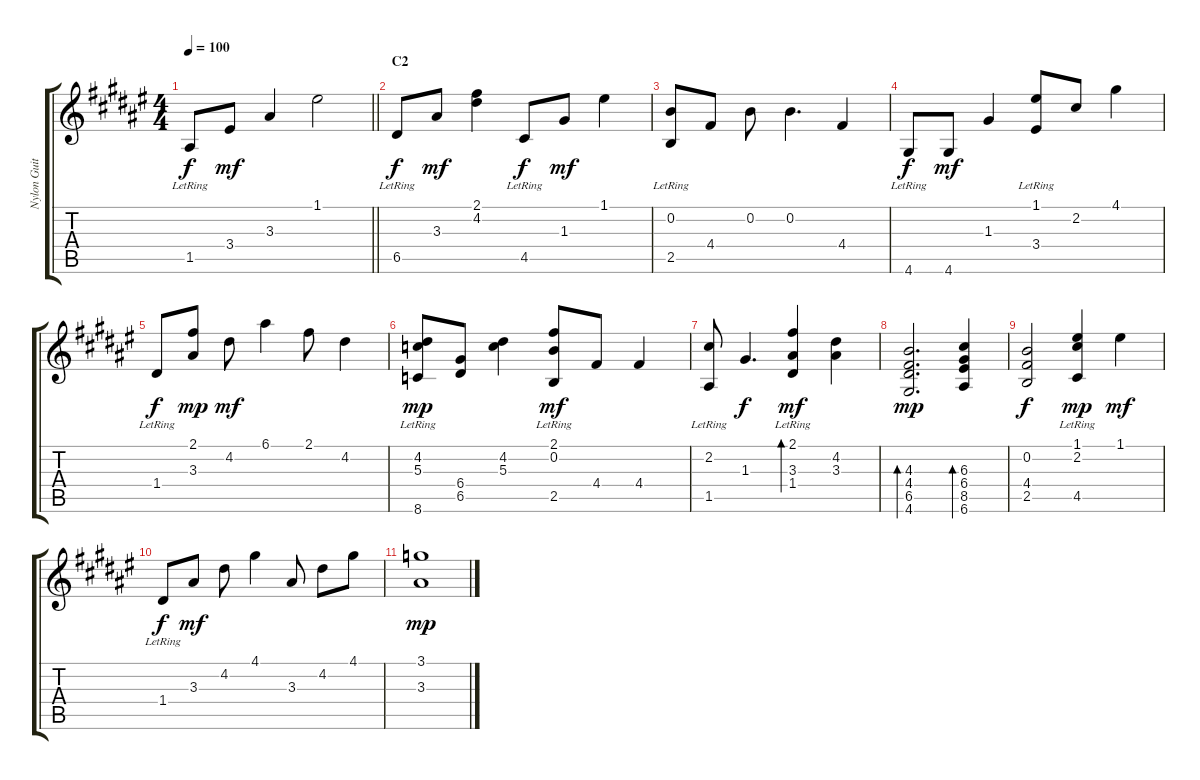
\track ("Nylon Guitar" "Nylon Guit") {instrument acousticguitarnylon}
\staff {score tabs}
\tuning (E4 B3 G3 D3 A2 E2) {hide}
\ts (4 4)
\tempo 100
\clef g2
\barLineRight lightlight
\ks f#
1.5{lr}.8{dy f} 3.4.8{dy mf} 3.3.4 1.1.2 |
\section ("" "C2")
6.5{lr}.8{dy f} 3.3.8{dy mf} (2.1 4.2).4 4.5{lr}.8{dy f} 1.3.8{dy mf} 1.1.4 |
(0.2 2.5{lr}).8 4.4.8 0.2.8 0.2.4{d} 4.4.4 |
4.6{lr}.8{dy f} 4.6.8{dy mf} 1.3.4 (1.1 3.4{lr}).8 2.2.8 4.1.4 |
1.4{lr}.8{dy f} (2.1 3.3).8{dy mp} 4.2.8{dy mf} 6.1.4 2.1.8 4.2.4 |
(4.2 5.3 8.6{lr}).8{dy mp} (6.4 6.5).8 (4.2 5.3).4 (2.1 0.2 2.5{lr}).8{dy mf} 4.4.8 4.4.4 |
(2.2 1.5{lr}).8 1.3.4{d dy f} (2.1 3.3 1.4{lr}).4{bd 60 dy mf} (4.2 3.3).4 |
(4.3 4.4 6.5 4.6).2{d bd 60 dy mp} (6.3 6.4 8.5 6.6).4{bd 60} |
(0.2 4.4 2.5).2{dy f} (1.1 2.2 4.5{lr}).4{dy mp} 1.1.4{dy mf} |
1.4{lr}.8{dy f} 3.3.8{dy mf} 4.2.8 4.1.4 3.3.8 4.2.8 4.1.8 |
(3.1 3.3).1{dy mp}
